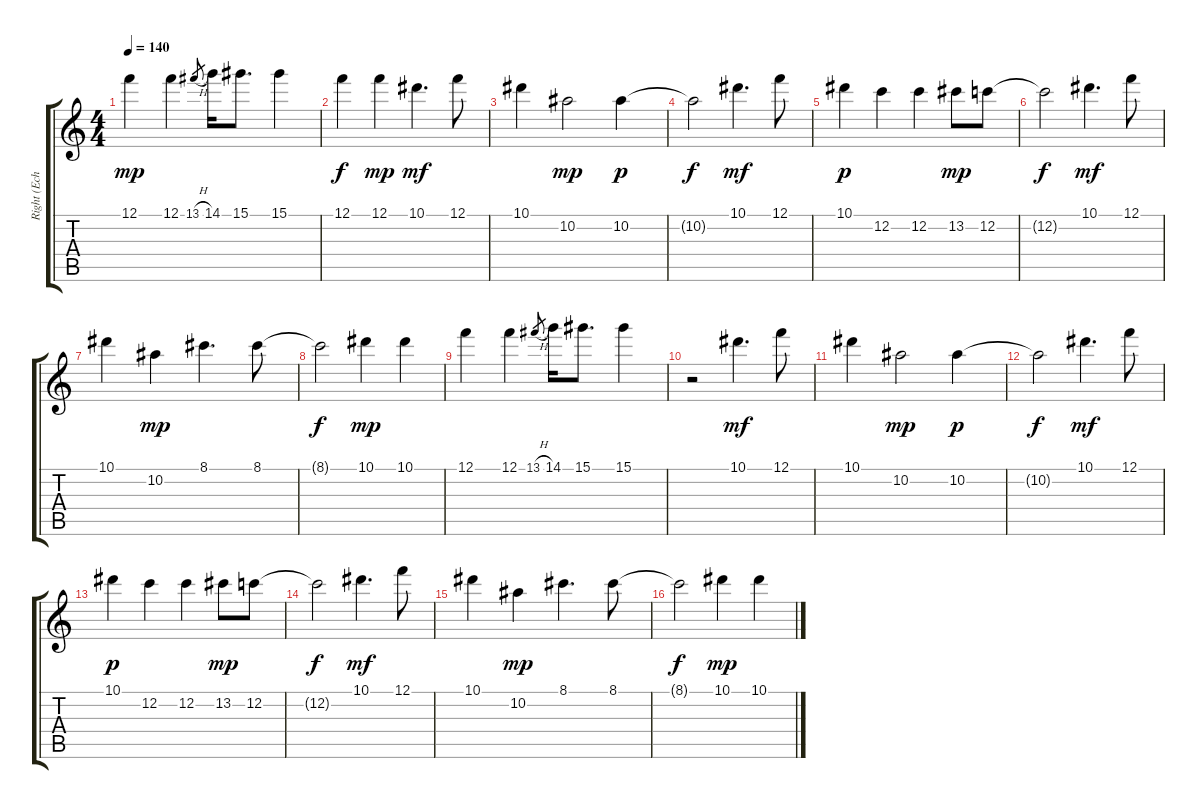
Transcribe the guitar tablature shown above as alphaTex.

\track ("Right (Echo)" "Right (Ech") {instrument brightacousticpiano}
\staff {score tabs}
\tuning (F5 C5 Ab4 Eb4 Bb3 F3) {hide}
\ts (4 4)
\tempo 140
\clef g2
\ks c
12.1.4{dy mp} 12.1.4 13.1{h}.8{gr} 14.1.16 15.1.8{d} 15.1.4 |
12.1.4{dy f} 12.1.4{dy mp} 10.1.4{d dy mf} 12.1.8 |
10.1.4 10.2.2{dy mp} 10.2.4{dy p} |
10.2{t}.2{dy f} 10.1.4{d dy mf} 12.1.8 |
10.1.4{dy p} 12.2.4 12.2.4 13.2.8{dy mp} 12.2.8 |
12.2{t}.2{dy f} 10.1.4{d dy mf} 12.1.8 |
10.1.4 10.2.4{dy mp} 8.1.4{d} 8.1.8 |
8.1{t}.2{dy f} 10.1.4{dy mp} 10.1.4 |
12.1.4 12.1.4 13.1{h}.8{gr} 14.1.16 15.1.8{d} 15.1.4 |
r.2 10.1.4{d dy mf} 12.1.8 |
10.1.4 10.2.2{dy mp} 10.2.4{dy p} |
10.2{t}.2{dy f} 10.1.4{d dy mf} 12.1.8 |
10.1.4{dy p} 12.2.4 12.2.4 13.2.8{dy mp} 12.2.8 |
12.2{t}.2{dy f} 10.1.4{d dy mf} 12.1.8 |
10.1.4 10.2.4{dy mp} 8.1.4{d} 8.1.8 |
8.1{t}.2{dy f} 10.1.4{dy mp} 10.1.4
